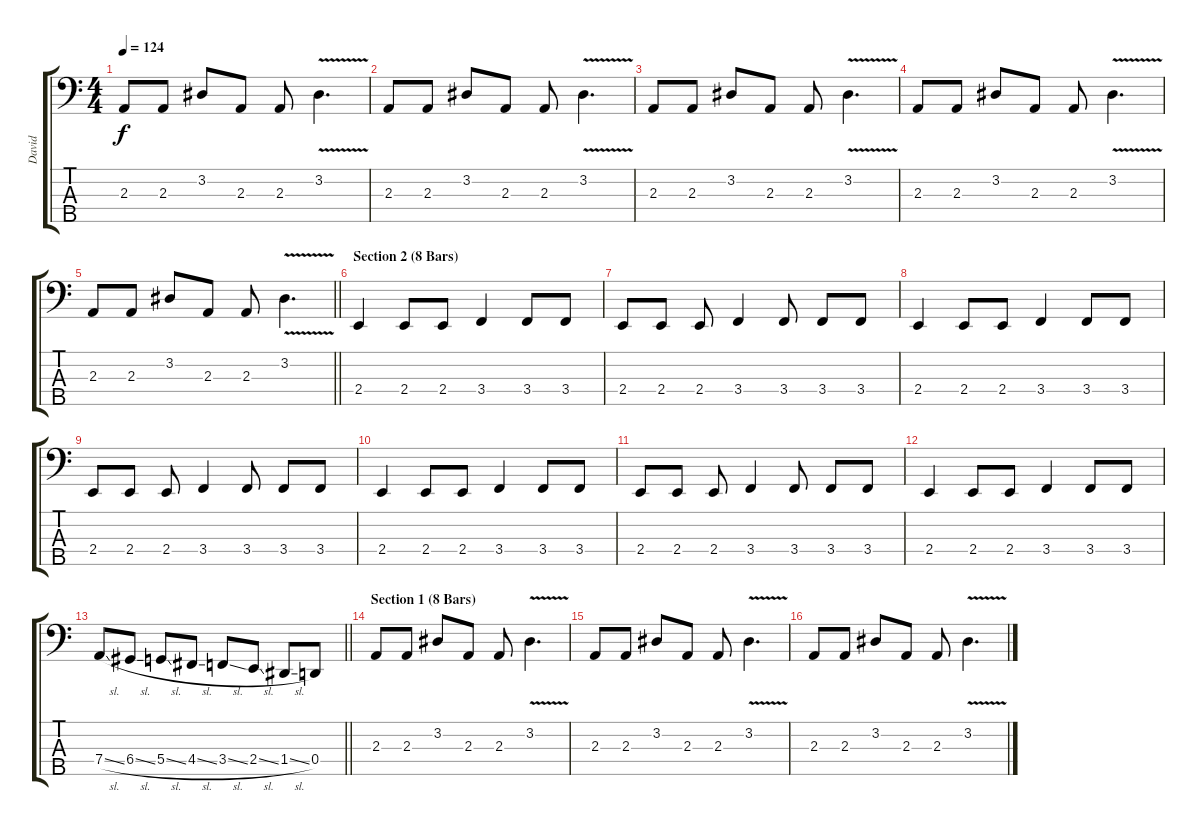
\track ("David" "David") {instrument electricbasspick}
\staff {score tabs}
\tuning (F2 C2 G1 D1 A0) {hide}
\ts (4 4)
\tempo 124
\clef f4
\ks c
2.3.8{dy f} 2.3.8 3.2.8 2.3.8 2.3.8 3.2{v}.4{d} |
2.3.8 2.3.8 3.2.8 2.3.8 2.3.8 3.2{v}.4{d} |
2.3.8 2.3.8 3.2.8 2.3.8 2.3.8 3.2{v}.4{d} |
2.3.8 2.3.8 3.2.8 2.3.8 2.3.8 3.2{v}.4{d} |
\barLineRight lightlight
2.3.8 2.3.8 3.2.8 2.3.8 2.3.8 3.2{v}.4{d} |
\section ("" "Section 2 (8 Bars)")
2.4.4 2.4.8 2.4.8 3.4.4 3.4.8 3.4.8 |
2.4.8 2.4.8 2.4.8 3.4.4 3.4.8 3.4.8 3.4.8 |
2.4.4 2.4.8 2.4.8 3.4.4 3.4.8 3.4.8 |
2.4.8 2.4.8 2.4.8 3.4.4 3.4.8 3.4.8 3.4.8 |
2.4.4 2.4.8 2.4.8 3.4.4 3.4.8 3.4.8 |
2.4.8 2.4.8 2.4.8 3.4.4 3.4.8 3.4.8 3.4.8 |
2.4.4 2.4.8 2.4.8 3.4.4 3.4.8 3.4.8 |
\barLineRight lightlight
7.4{sl}.8 6.4{sl}.8 5.4{sl}.8 4.4{sl}.8 3.4{sl}.8 2.4{sl}.8 1.4{sl}.8 0.4.8 |
\section ("" "Section 1 (8 Bars)")
2.3.8 2.3.8 3.2.8 2.3.8 2.3.8 3.2{v}.4{d} |
2.3.8 2.3.8 3.2.8 2.3.8 2.3.8 3.2{v}.4{d} |
2.3.8 2.3.8 3.2.8 2.3.8 2.3.8 3.2{v}.4{d}
